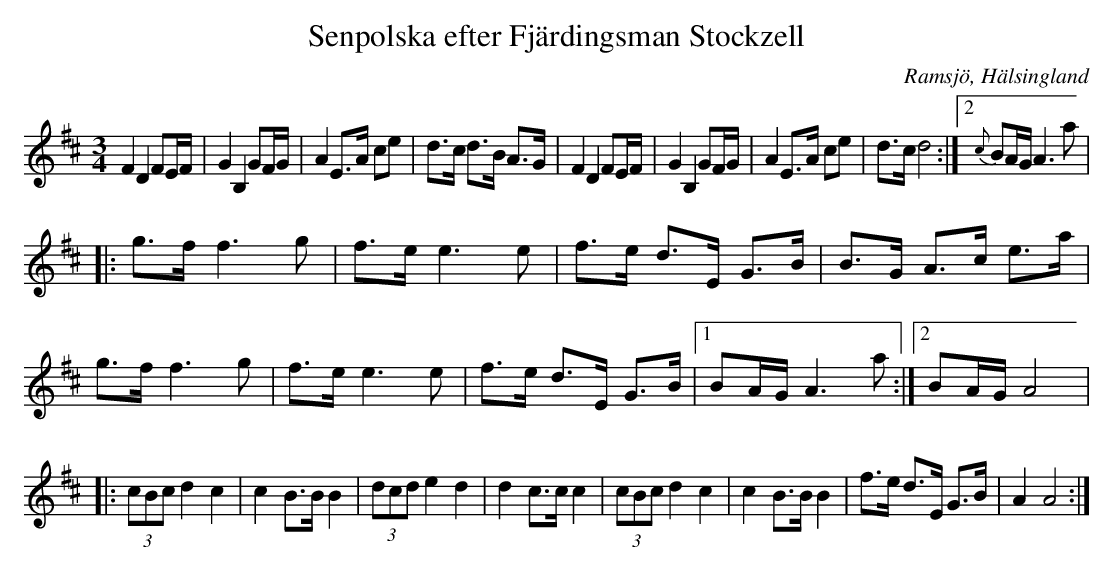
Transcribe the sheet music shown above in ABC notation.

X:1
T: Senpolska efter Fjärdingsman Stockzell
O: Ramsjö, Hälsingland
M:3/4
L:1/8
K:D
F2 D2 FE/F/|G2 B,2 GF/G/|A2 E>A ce|d>c d>B A>G|F2 D2 FE/F/|G2 B,2 GF/G/|A2 E>A ce|d>c d4:|2{c}BA/G/ A2>a2|
|:g>f f2>g2|f>e e2>e2|f>e d>E G>B|B>G A>c e>a|g>f f2>g2|f>e e2>e2|f>e d>E G>B|1 BA/G/ A2>a2:|2 BA/G/ A4|
|:(3cBc d2 c2|c2 B>B B2|(3dcd e2 d2|d2 c>c c2|(3cBc d2 c2|c2 B>B B2|f>e d>E G>B|A2 A4:|
